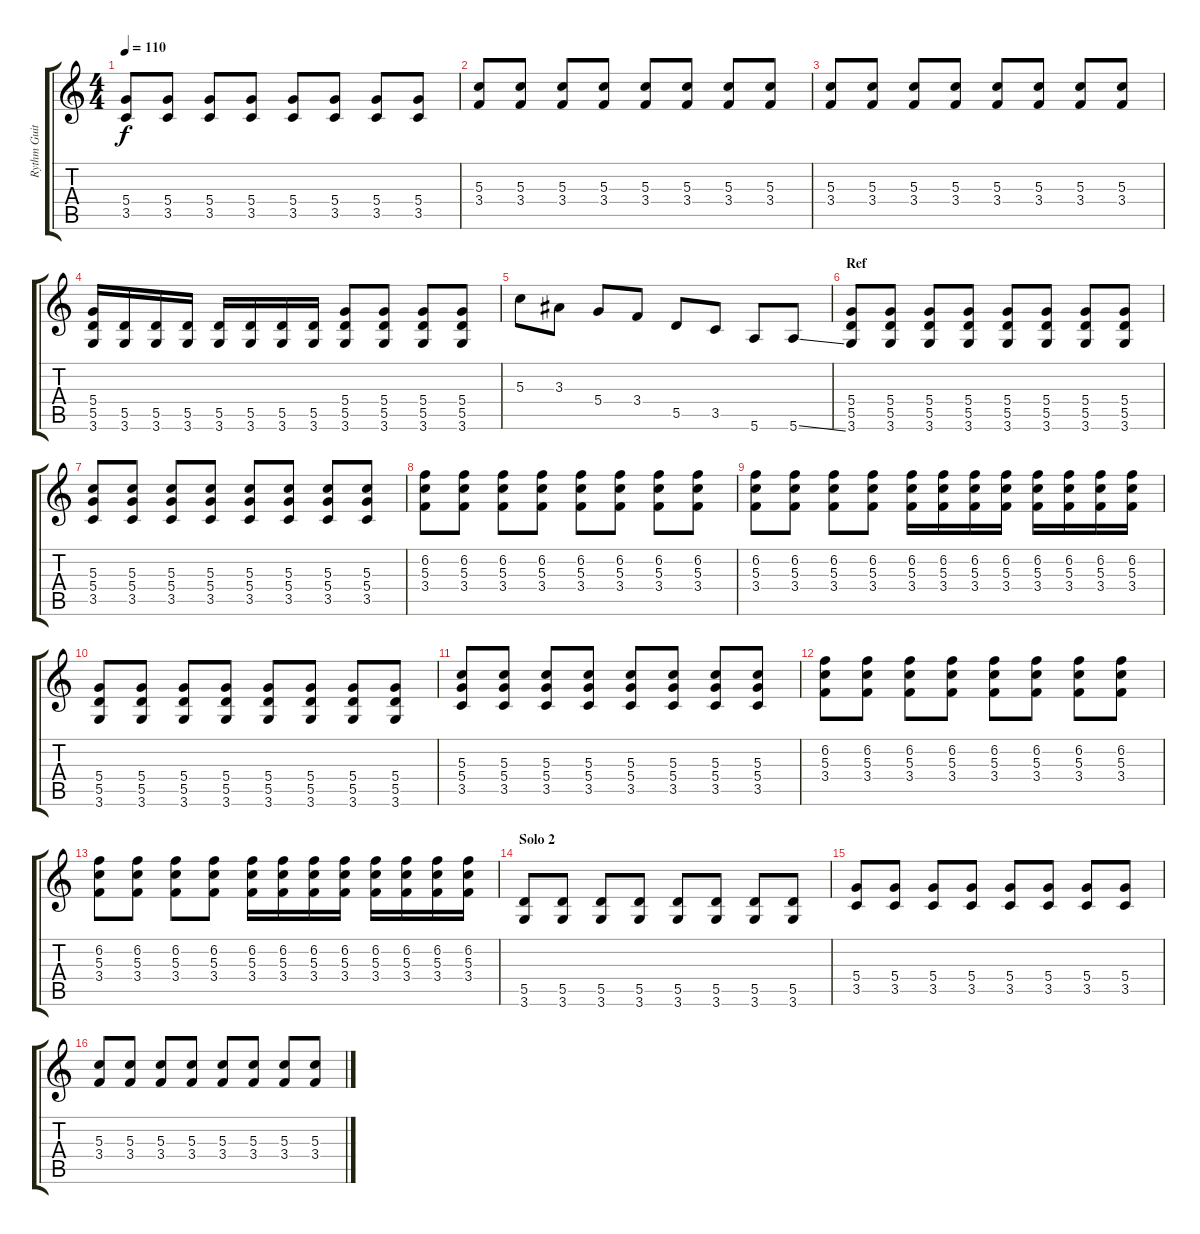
\track ("Rythm Guitar" "Rythm Guit") {instrument distortionguitar}
\staff {score tabs}
\tuning (E4 B3 G3 D3 A2 E2) {hide}
\ts (4 4)
\tempo 110
\clef g2
\ks c
(5.4 3.5).8{dy f} (5.4 3.5).8 (5.4 3.5).8 (5.4 3.5).8 (5.4 3.5).8 (5.4 3.5).8 (5.4 3.5).8 (5.4 3.5).8 |
(5.3 3.4).8 (5.3 3.4).8 (5.3 3.4).8 (5.3 3.4).8 (5.3 3.4).8 (5.3 3.4).8 (5.3 3.4).8 (5.3 3.4).8 |
(5.3 3.4).8 (5.3 3.4).8 (5.3 3.4).8 (5.3 3.4).8 (5.3 3.4).8 (5.3 3.4).8 (5.3 3.4).8 (5.3 3.4).8 |
(5.4 5.5 3.6).16 (5.5 3.6).16 (5.5 3.6).16 (5.5 3.6).16 (5.5 3.6).16 (5.5 3.6).16 (5.5 3.6).16 (5.5 3.6).16 (5.4 5.5 3.6).8 (5.4 5.5 3.6).8 (5.4 5.5 3.6).8 (5.4 5.5 3.6).8 |
5.3.8 3.3.8 5.4.8 3.4.8 5.5.8 3.5.8 5.6.8 5.6{ss}.8 |
\section ("" "Ref")
(5.4 5.5 3.6).8 (5.4 5.5 3.6).8 (5.4 5.5 3.6).8 (5.4 5.5 3.6).8 (5.4 5.5 3.6).8 (5.4 5.5 3.6).8 (5.4 5.5 3.6).8 (5.4 5.5 3.6).8 |
(5.3 5.4 3.5).8 (5.3 5.4 3.5).8 (5.3 5.4 3.5).8 (5.3 5.4 3.5).8 (5.3 5.4 3.5).8 (5.3 5.4 3.5).8 (5.3 5.4 3.5).8 (5.3 5.4 3.5).8 |
(6.2 5.3 3.4).8 (6.2 5.3 3.4).8 (6.2 5.3 3.4).8 (6.2 5.3 3.4).8 (6.2 5.3 3.4).8 (6.2 5.3 3.4).8 (6.2 5.3 3.4).8 (6.2 5.3 3.4).8 |
(6.2 5.3 3.4).8 (6.2 5.3 3.4).8 (6.2 5.3 3.4).8 (6.2 5.3 3.4).8 (6.2 5.3 3.4).16 (6.2 5.3 3.4).16 (6.2 5.3 3.4).16 (6.2 5.3 3.4).16 (6.2 5.3 3.4).16 (6.2 5.3 3.4).16 (6.2 5.3 3.4).16 (6.2 5.3 3.4).16 |
(5.4 5.5 3.6).8 (5.4 5.5 3.6).8 (5.4 5.5 3.6).8 (5.4 5.5 3.6).8 (5.4 5.5 3.6).8 (5.4 5.5 3.6).8 (5.4 5.5 3.6).8 (5.4 5.5 3.6).8 |
(5.3 5.4 3.5).8 (5.3 5.4 3.5).8 (5.3 5.4 3.5).8 (5.3 5.4 3.5).8 (5.3 5.4 3.5).8 (5.3 5.4 3.5).8 (5.3 5.4 3.5).8 (5.3 5.4 3.5).8 |
(6.2 5.3 3.4).8 (6.2 5.3 3.4).8 (6.2 5.3 3.4).8 (6.2 5.3 3.4).8 (6.2 5.3 3.4).8 (6.2 5.3 3.4).8 (6.2 5.3 3.4).8 (6.2 5.3 3.4).8 |
(6.2 5.3 3.4).8 (6.2 5.3 3.4).8 (6.2 5.3 3.4).8 (6.2 5.3 3.4).8 (6.2 5.3 3.4).16 (6.2 5.3 3.4).16 (6.2 5.3 3.4).16 (6.2 5.3 3.4).16 (6.2 5.3 3.4).16 (6.2 5.3 3.4).16 (6.2 5.3 3.4).16 (6.2 5.3 3.4).16 |
\section ("" "Solo 2")
(5.5 3.6).8 (5.5 3.6).8 (5.5 3.6).8 (5.5 3.6).8 (5.5 3.6).8 (5.5 3.6).8 (5.5 3.6).8 (5.5 3.6).8 |
(5.4 3.5).8 (5.4 3.5).8 (5.4 3.5).8 (5.4 3.5).8 (5.4 3.5).8 (5.4 3.5).8 (5.4 3.5).8 (5.4 3.5).8 |
(5.3 3.4).8 (5.3 3.4).8 (5.3 3.4).8 (5.3 3.4).8 (5.3 3.4).8 (5.3 3.4).8 (5.3 3.4).8 (5.3 3.4).8
